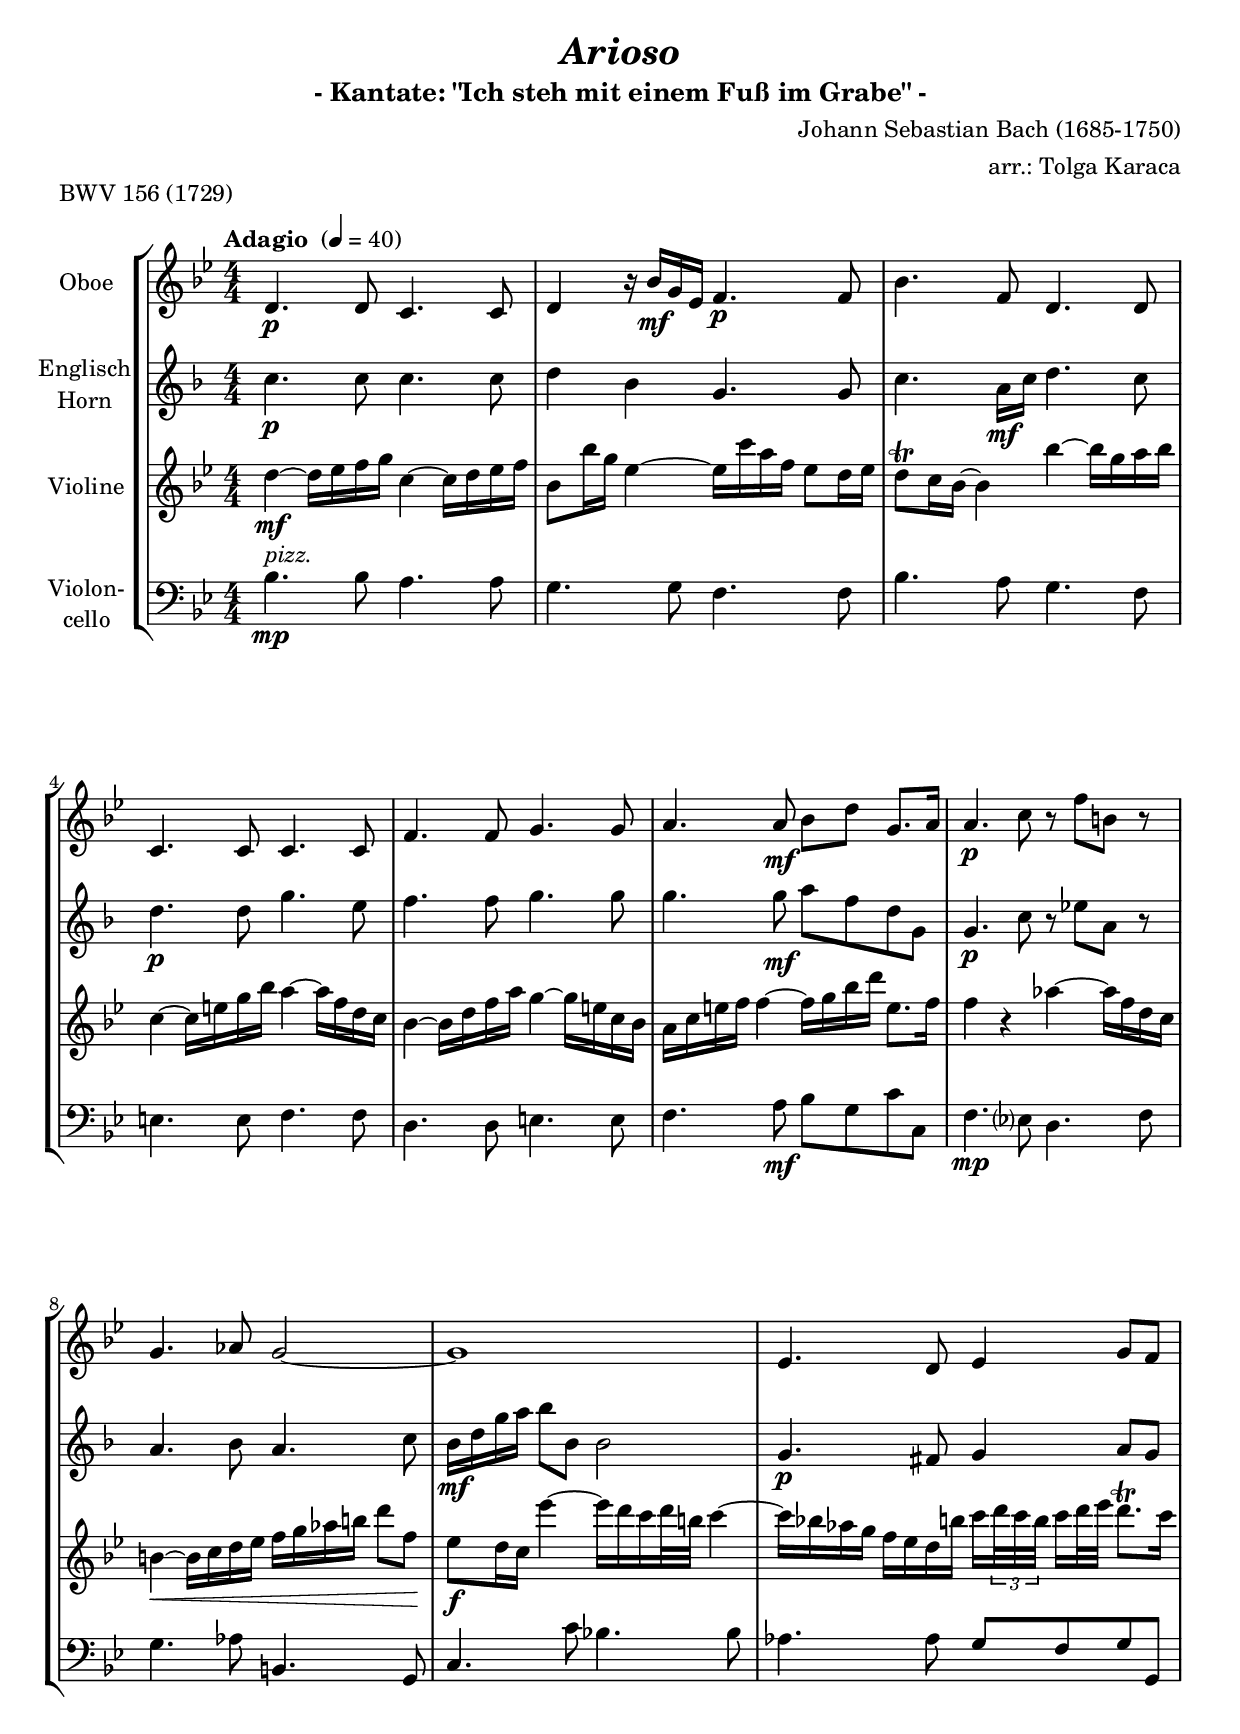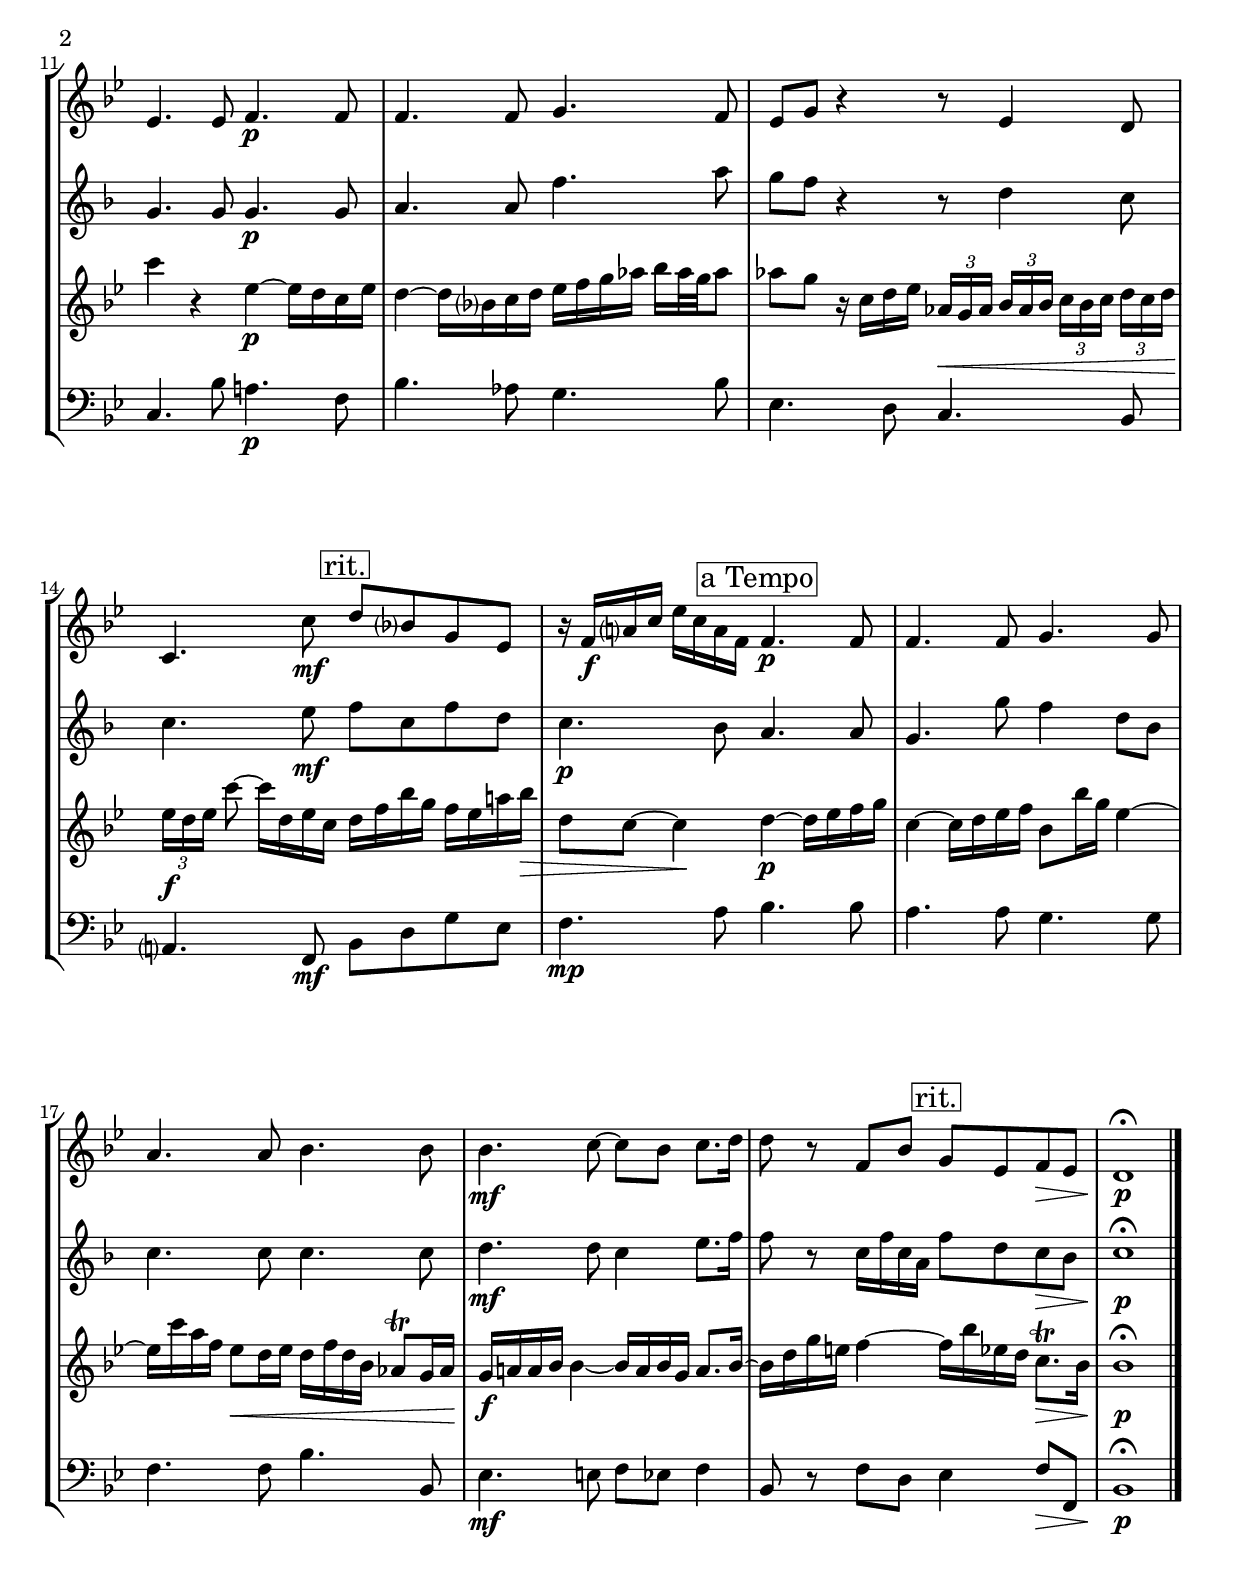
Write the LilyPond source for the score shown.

\version "2.18.2"
\include "deutsch.ly"

#(set-global-staff-size 20.2)

\header {
  title     = \markup \bold \italic "Arioso"
  subtitle  = "- Kantate: \"Ich steh mit einem Fuß im Grabe\" -"
  composer  = "Johann Sebastian Bach (1685-1750)"
  arranger  = "arr.: Tolga Karaca"
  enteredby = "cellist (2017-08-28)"
  piece     = "BWV 156 (1729)"
}

voiceconsts = {
  \key g \major
  \time 4/4
  \clef "treble"
  \numericTimeSignature
  \compressFullBarRests
  % Set default beaming for all staves
%  \set Timing.beamExceptions = #'()
%  \set Timing.baseMoment     = #(ly:make-moment 1 4)
%  \set Timing.beatStructure  = #'(1 1 1)
  \tempo "Adagio " 4=40
}

mifl = "flute"
miob = "oboe"
mifh = "french horn"
mikl = "clarinet"
mist = "string ensemble 1"
miba = "cello"

atem = \mark \markup \box "a Tempo"
rit  = \mark \markup \box "rit."
pizz = \markup \italic "pizz."

va = \relative c' {
  \voiceconsts

  h4.\p h8 a4. a8
  h4 r16 g'\mf e c d4.\p d8
  g4. d8 h4. h8
  a4. a8 a4. a8
  d4. d8 e4. e8
  
  fis4. fis8\mf g h e,8. fis16
  fis4.\p a8 r d gis, r
  e4. f8 e2~
  e1
  c4. h8 c4 e8 d
  c4. c8 d4.\p d8

  d4. d8 e4. d8
  c e r4 r8 c4 h8
  a4. a'8\mf \rit h g? e c
  r16 d\f fis? a c a fis d \atem d4.\p d8
  d4. d8 e4. e8

  fis4. fis8 g4. g8
  g4.\mf a8~ a g a8. h16
  h8 r d, g \rit e c d\> c
  h1\fermata\!\p \bar "|."
}

vb = \relative c' {
  \voiceconsts

  d4.\p d8 d4. d8
  e4 c a4. a8
  d4. h16\mf d e4. d8
  e4.\p e8 a4. fis8
  g4. g8 a4. a8
  
  a4. a8\mf h g e a,
  a4.\p d8 r f h, r
  h4. c8 h4. d8
  c16\mf e a h c8 c, c2
  a4.\p gis8 a4 h8 a

  a4. a8 a4.\p a8
  h4. h8 g'4. h8
  a g r4 r8 e4 d8
  d4. fis8\mf \rit g d g e
  d4.\p c8 \atem h4. h8

  a4. a'8 g4 e8 c
  d4. d8 d4. d8
  e4.\mf e8 d4 fis8. g16
  g8 r d16 g d h \rit g'8 e d\> c
  d1\fermata\!\p \bar "|."
}

vc = \relative c'' {
  \voiceconsts

  h4~\mf h16 c d e a,4~ a16 h c d
  g,8 g'16 e c4~ c16 a' fis d c8 h16 c
  h8\trill a16 g~ g4 g'~ g16 e fis g

  a,4~ a16 cis e g fis4~ fis16 d h a
  g4~ g16 h d fis e4~ e16 cis a g
  fis a cis d d4~ d16 e g h cis,8. d16
  d4 r f~ f16 d h a

  gis4~\< gis16 a h c d e f gis h8 d,\!
  c\f h16 a c'4~ c16 h a h32 gis a4~
  a16 g! f e d c h gis' a \tuplet 3/2 16 { h32 a gis } a16[ h32 c] h8.\trill a16

  a4 r c,~\p c16 h a c
  h4~ h16 g? a h c d e f g f32 e f8
  f e r16 a, h c \tuplet 3/2 8 { f,\< e f g[ f g] a g a h[ a h]\! }
  \tuplet 3/2 8 { c[\f h c] } a'8~ a16 h, c a \rit h d g e d c fis! g\>
  h,8 a~ a4\! \atem h~\p h16 c d e
  a,4~ a16 h c d g,8 g'16 e c4~

  c16 a' fis d c8\< h16 c h d h g f8\trill e16 f\!
  e\f fis! fis g g4~ g16 fis g e fis8. g16~
  g h e cis d4~ \rit d16 g c, h a8.\trill\> g16
  g1\fermata\!\p \bar "|."
}

vd = \relative c' {
  \voiceconsts
  \clef "bass"

  g4.^\pizz\mp g8 fis4. fis8
  e4. e8 d4. d8
  g4. fis8 e4. d8
  cis4. cis8 d4. d8
  h4. h8 cis4. cis8
  
  d4. fis8\mf g e a a,
  d4.\mp c?8 h4. d8
  e4. f8 gis,4. e8
  a4. a'8 g!4. g8
  f4. f8 e d e e,
  a4. g'8 fis!4.\p d8

  g4. f8 e4. g8
  c,4. h8 a4. g8
  fis?4. d8\mf \rit g h e c
  d4.\mp fis8 \atem g4. g8
  fis4. fis8 e4. e8
  d4. d8 g4. g,8

  c4.\mf cis8 d c d4
  g,8 r d' h \rit c4 d8\> d,
  g1\fermata\!\p \bar "|."
}


music = \new StaffGroup <<
      \new Staff {
	\set Staff.midiInstrument = \miob
	\set Staff.instrumentName = \markup \center-column { "Oboe" }
	\transpose g b { \va }
      }

      \new Staff {
	\set Staff.midiInstrument = \mifh
	\set Staff.instrumentName = \markup \center-column { "Englisch" "Horn" }
	\transpose g f' { \vb }
      }

      \new Staff {
	\set Staff.midiInstrument = \mist
	\set Staff.instrumentName = \markup \center-column { "Violine" }
	\transpose g b { \vc }
      }

      \new Staff {
	\set Staff.midiInstrument = \miba
	\set Staff.instrumentName = \markup \center-column { "Violon-" "cello" }
	\transpose g b { \vd }
      }
>>

\book {
  \score {
    \music
    \layout {}
  }

  \score {
    \unfoldRepeats \music

    \midi {
      \context {
        \Score
      }
    }
  }
}
